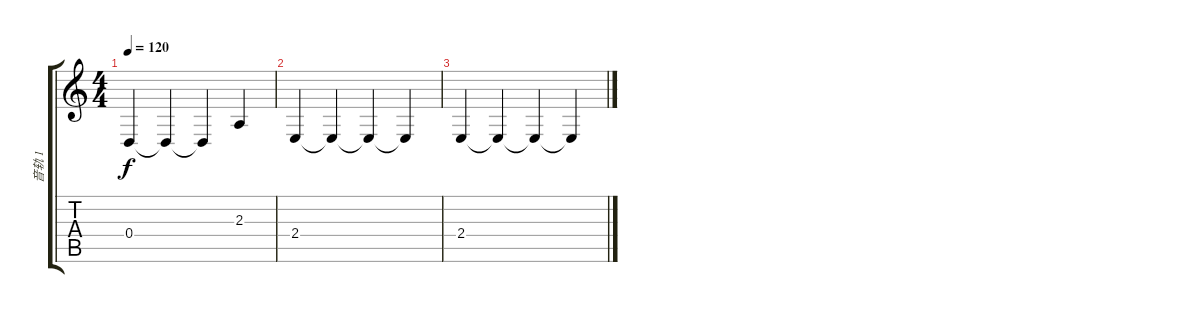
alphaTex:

\track ("音轨 1" "音轨 1") {instrument electricgrandpiano}
\staff {score tabs}
\tuning (E4 B3 G3 D3 A2 E2) {hide}
\ts (4 4)
\tempo 120
\clef g2
\ks c
0.4.4{dy f} 0.4{t}.4 0.4{t}.4 2.3.4 |
2.4.4 2.4{t}.4 2.4{t}.4 2.4{t}.4 |
2.4.4 2.4{t}.4 2.4{t}.4 2.4{t}.4
